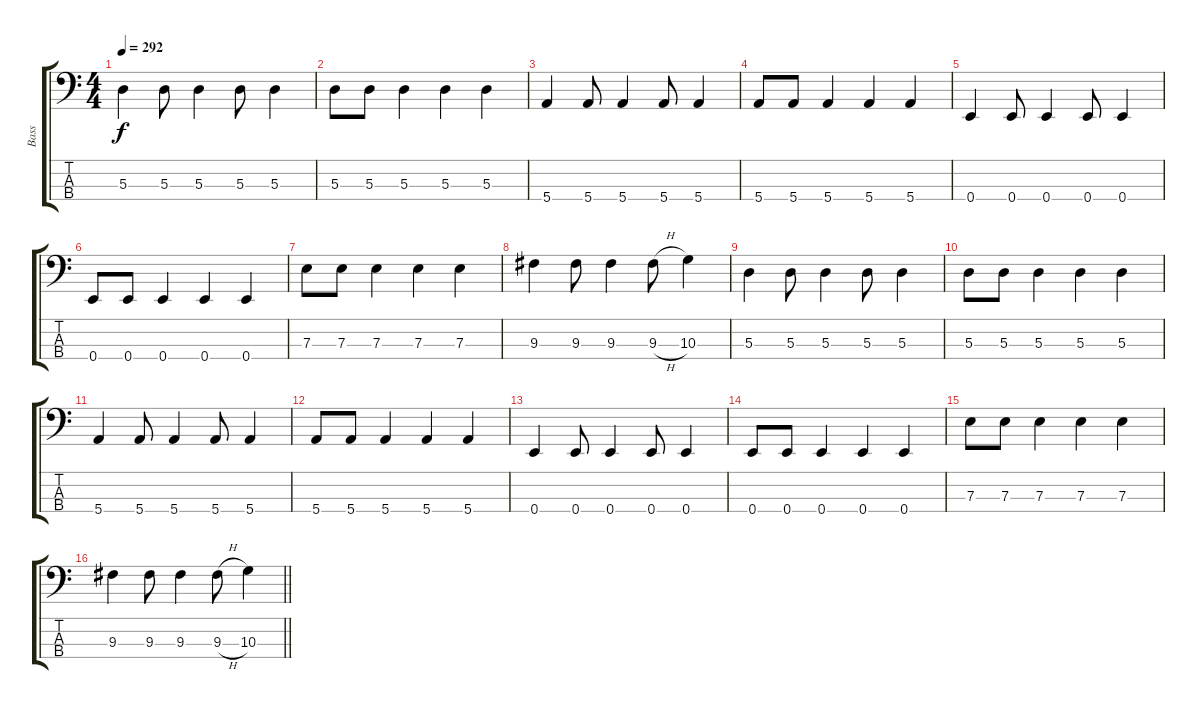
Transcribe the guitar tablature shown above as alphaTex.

\track ("Bass" "Bass") {instrument electricbasspick}
\staff {score tabs}
\tuning (G2 D2 A1 E1) {hide}
\ts (4 4)
\section ("" "")
\tempo 292
\clef f4
\ks c
5.3.4{dy f} 5.3.8 5.3.4 5.3.8 5.3.4 |
5.3.8 5.3.8 5.3.4 5.3.4 5.3.4 |
5.4.4 5.4.8 5.4.4 5.4.8 5.4.4 |
5.4.8 5.4.8 5.4.4 5.4.4 5.4.4 |
0.4.4 0.4.8 0.4.4 0.4.8 0.4.4 |
0.4.8 0.4.8 0.4.4 0.4.4 0.4.4 |
7.3.8 7.3.8 7.3.4 7.3.4 7.3.4 |
9.3.4 9.3.8 9.3.4 9.3{h}.8 10.3.4 |
5.3.4 5.3.8 5.3.4 5.3.8 5.3.4 |
5.3.8 5.3.8 5.3.4 5.3.4 5.3.4 |
5.4.4 5.4.8 5.4.4 5.4.8 5.4.4 |
5.4.8 5.4.8 5.4.4 5.4.4 5.4.4 |
0.4.4 0.4.8 0.4.4 0.4.8 0.4.4 |
0.4.8 0.4.8 0.4.4 0.4.4 0.4.4 |
7.3.8 7.3.8 7.3.4 7.3.4 7.3.4 |
\barLineRight lightlight
9.3.4 9.3.8 9.3.4 9.3{h}.8 10.3.4
